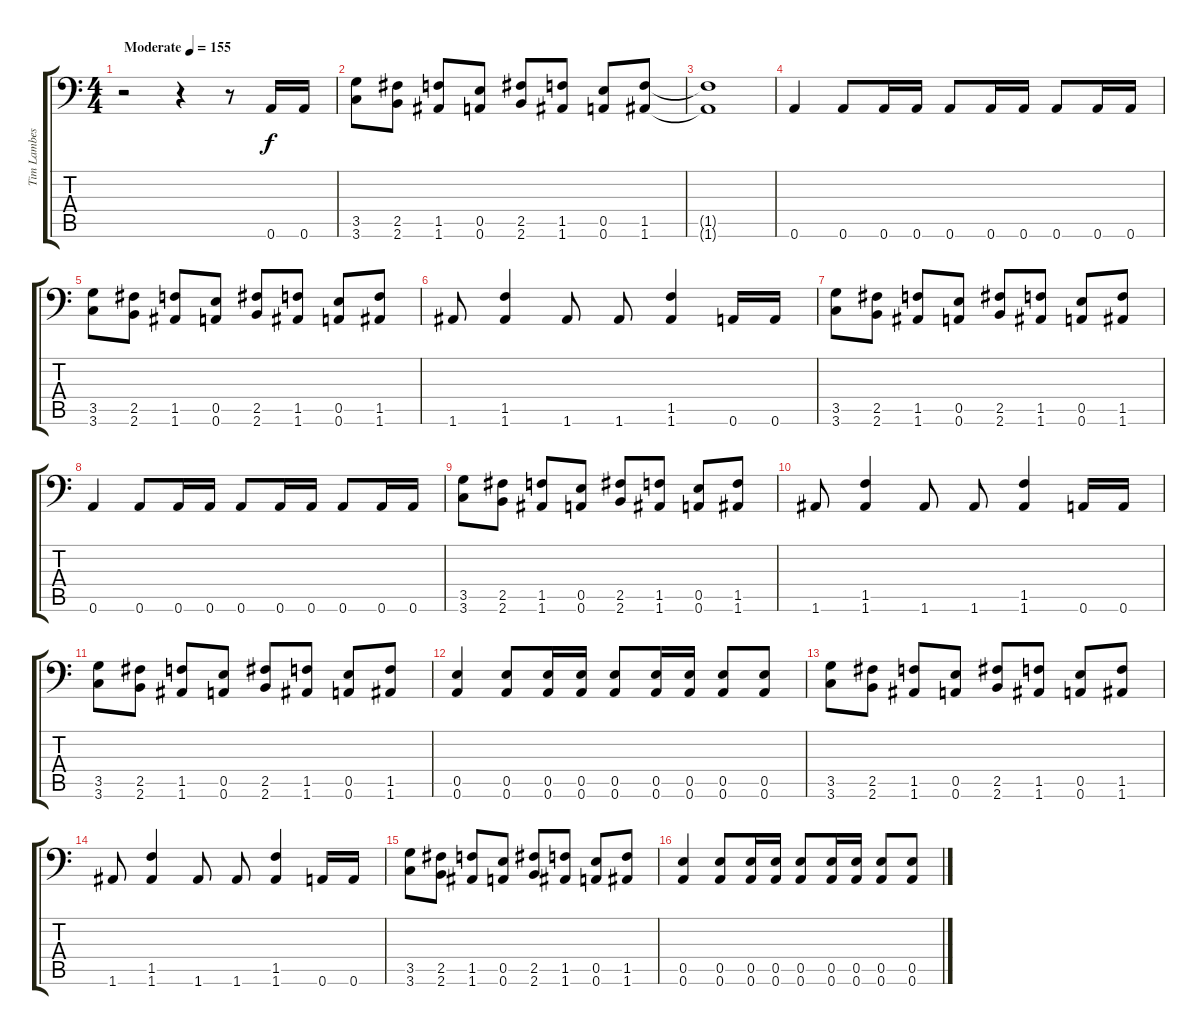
\track ("Tim Lambesis" "Tim Lambes") {instrument distortionguitar}
\staff {score tabs}
\tuning (B3 Gb3 D3 A2 E2 A1) {hide}
\ts (4 4)
\tempo (155 "Moderate")
\clef f4
\ks c
r.2{dy f instrument distortionguitar} r.4 r.8 0.6.16 0.6.16 |
(3.5 3.6).8 (2.5 2.6).8 (1.5 1.6).8 (0.5 0.6).8 (2.5 2.6).8 (1.5 1.6).8 (0.5 0.6).8 (1.5 1.6).8 |
(1.5{t} 1.6{t}).1 |
0.6.4 0.6.8 0.6.16 0.6.16 0.6.8 0.6.16 0.6.16 0.6.8 0.6.16 0.6.16 |
(3.5 3.6).8 (2.5 2.6).8 (1.5 1.6).8 (0.5 0.6).8 (2.5 2.6).8 (1.5 1.6).8 (0.5 0.6).8 (1.5 1.6).8 |
1.6.8 (1.5 1.6).4 1.6.8 1.6.8 (1.5 1.6).4 0.6.16 0.6.16 |
(3.5 3.6).8 (2.5 2.6).8 (1.5 1.6).8 (0.5 0.6).8 (2.5 2.6).8 (1.5 1.6).8 (0.5 0.6).8 (1.5 1.6).8 |
0.6.4 0.6.8 0.6.16 0.6.16 0.6.8 0.6.16 0.6.16 0.6.8 0.6.16 0.6.16 |
(3.5 3.6).8 (2.5 2.6).8 (1.5 1.6).8 (0.5 0.6).8 (2.5 2.6).8 (1.5 1.6).8 (0.5 0.6).8 (1.5 1.6).8 |
1.6.8 (1.5 1.6).4 1.6.8 1.6.8 (1.5 1.6).4 0.6.16 0.6.16 |
(3.5 3.6).8 (2.5 2.6).8 (1.5 1.6).8 (0.5 0.6).8 (2.5 2.6).8 (1.5 1.6).8 (0.5 0.6).8 (1.5 1.6).8 |
(0.5 0.6).4 (0.5 0.6).8 (0.5 0.6).16 (0.5 0.6).16 (0.5 0.6).8 (0.5 0.6).16 (0.5 0.6).16 (0.5 0.6).8 (0.5 0.6).8 |
(3.5 3.6).8 (2.5 2.6).8 (1.5 1.6).8 (0.5 0.6).8 (2.5 2.6).8 (1.5 1.6).8 (0.5 0.6).8 (1.5 1.6).8 |
1.6.8 (1.5 1.6).4 1.6.8 1.6.8 (1.5 1.6).4 0.6.16 0.6.16 |
(3.5 3.6).8 (2.5 2.6).8 (1.5 1.6).8 (0.5 0.6).8 (2.5 2.6).8 (1.5 1.6).8 (0.5 0.6).8 (1.5 1.6).8 |
(0.5 0.6).4 (0.5 0.6).8 (0.5 0.6).16 (0.5 0.6).16 (0.5 0.6).8 (0.5 0.6).16 (0.5 0.6).16 (0.5 0.6).8 (0.5 0.6).8
